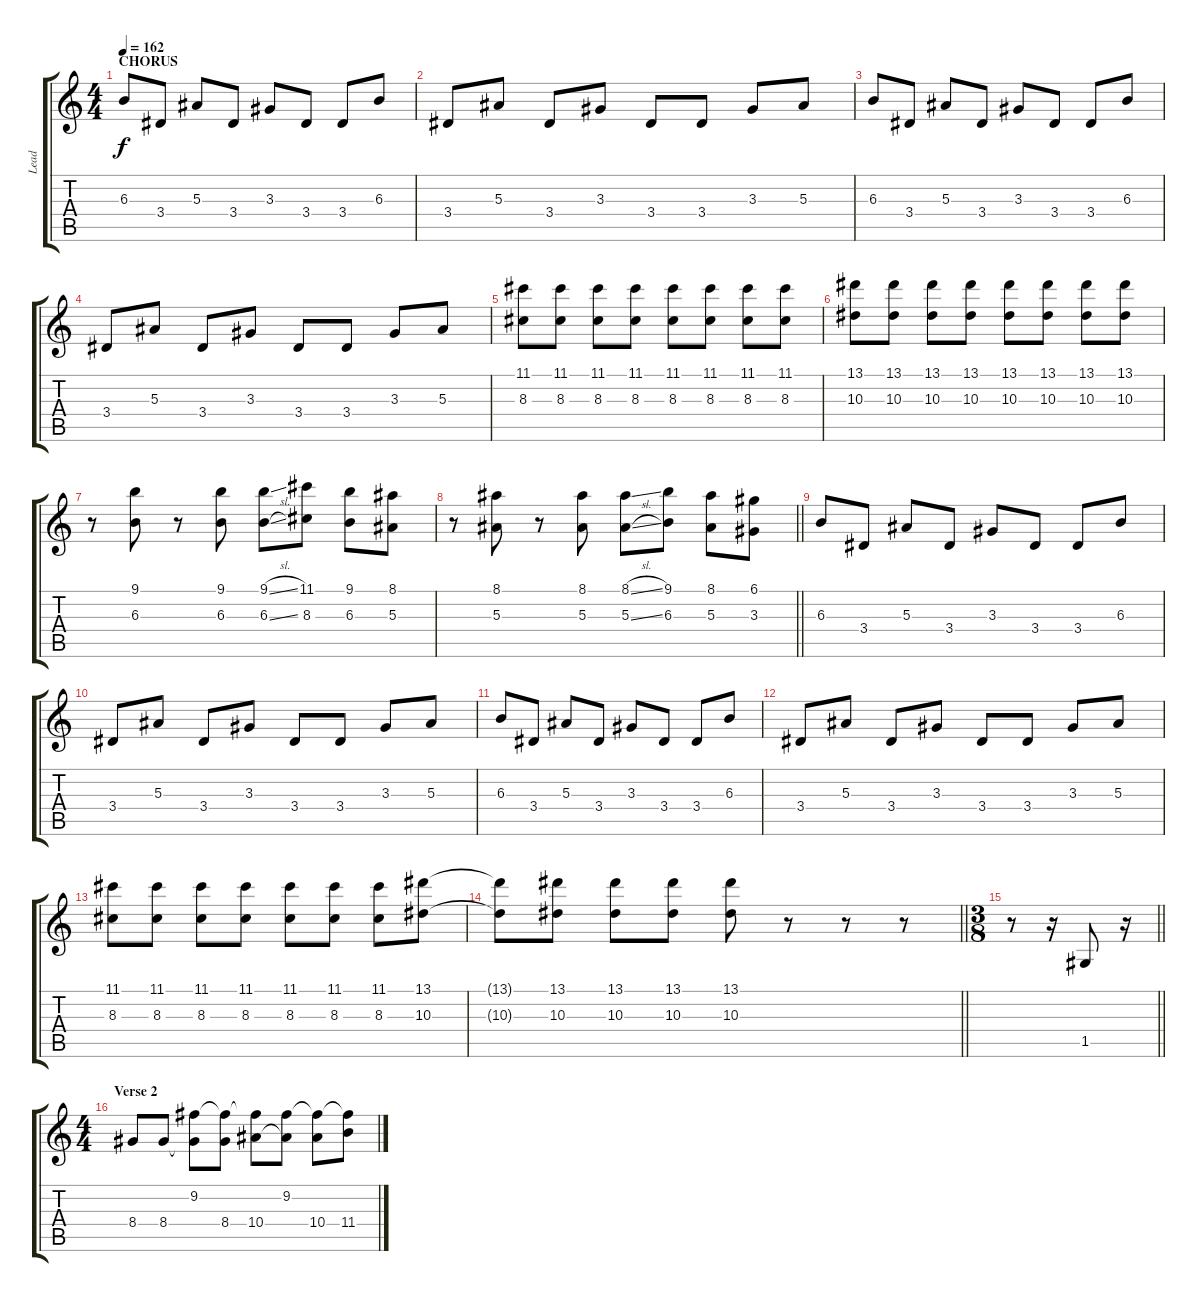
\track ("Lead" "Lead") {instrument distortionguitar}
\staff {score tabs}
\tuning (D4 A3 F3 C3 G2 C2) {hide}
\ts (4 4)
\section ("" "CHORUS")
\tempo 162
\clef g2
\ks c
6.3.8{dy f} 3.4.8 5.3.8 3.4.8 3.3.8 3.4.8 3.4.8 6.3.8 |
3.4.8 5.3.8 3.4.8 3.3.8 3.4.8 3.4.8 3.3.8 5.3.8 |
6.3.8 3.4.8 5.3.8 3.4.8 3.3.8 3.4.8 3.4.8 6.3.8 |
3.4.8 5.3.8 3.4.8 3.3.8 3.4.8 3.4.8 3.3.8 5.3.8 |
(11.1 8.3).8 (11.1 8.3).8 (11.1 8.3).8 (11.1 8.3).8 (11.1 8.3).8 (11.1 8.3).8 (11.1 8.3).8 (11.1 8.3).8 |
(13.1 10.3).8 (13.1 10.3).8 (13.1 10.3).8 (13.1 10.3).8 (13.1 10.3).8 (13.1 10.3).8 (13.1 10.3).8 (13.1 10.3).8 |
r.8 (9.1 6.3).8 r.8 (9.1 6.3).8 (9.1{sl} 6.3{sl}).8 (11.1 8.3).8 (9.1 6.3).8 (8.1 5.3).8 |
\barLineRight lightlight
r.8 (8.1 5.3).8 r.8 (8.1 5.3).8 (8.1{sl} 5.3{sl}).8 (9.1 6.3).8 (8.1 5.3).8 (6.1 3.3).8 |
\section ("" "")
6.3.8 3.4.8 5.3.8 3.4.8 3.3.8 3.4.8 3.4.8 6.3.8 |
3.4.8 5.3.8 3.4.8 3.3.8 3.4.8 3.4.8 3.3.8 5.3.8 |
6.3.8 3.4.8 5.3.8 3.4.8 3.3.8 3.4.8 3.4.8 6.3.8 |
3.4.8 5.3.8 3.4.8 3.3.8 3.4.8 3.4.8 3.3.8 5.3.8 |
(11.1 8.3).8 (11.1 8.3).8 (11.1 8.3).8 (11.1 8.3).8 (11.1 8.3).8 (11.1 8.3).8 (11.1 8.3).8 (13.1 10.3).8 |
\barLineRight lightlight
(13.1{t} 10.3{t}).8 (13.1 10.3).8 (13.1 10.3).8 (13.1 10.3).8 (13.1 10.3).8 r.8 r.8 r.8 |
\ts (3 8)
\section ("" "")
\barLineRight lightlight
r.8 r.16 1.5.8 r.16 |
\ts (4 4)
\section ("" "Verse 2")
8.4.8 8.4.8 (9.2 8.4{t}).8 (9.2{t} 8.4).8 (9.2{t} 10.4).8 (9.2 10.4{t}).8 (9.2{t} 10.4).8 (9.2{t} 11.4).8
